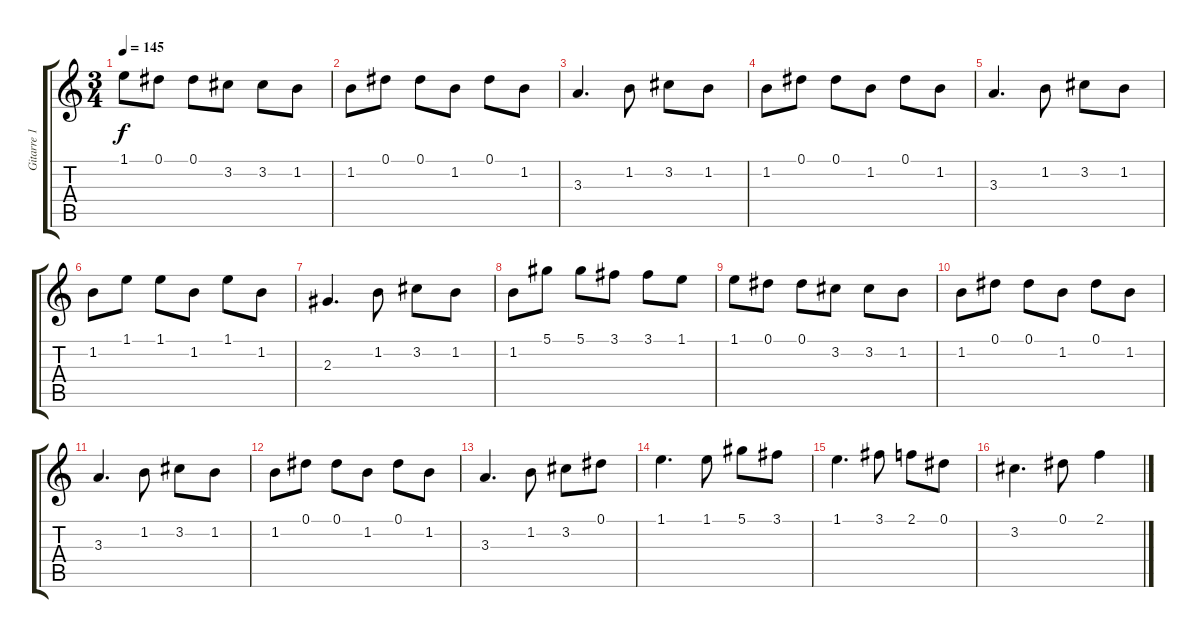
\track ("Gitarre 1" "Gitarre 1") {instrument overdrivenguitar}
\staff {score tabs}
\tuning (Eb4 Bb3 Gb3 Db3 Ab2 Eb2) {hide}
\ts (3 4)
\tempo 145
\clef g2
\ks c
1.1.8{dy f} 0.1.8 0.1.8 3.2.8 3.2.8 1.2.8 |
1.2.8 0.1.8 0.1.8 1.2.8 0.1.8 1.2.8 |
3.3.4{d} 1.2.8 3.2.8 1.2.8 |
1.2.8 0.1.8 0.1.8 1.2.8 0.1.8 1.2.8 |
3.3.4{d} 1.2.8 3.2.8 1.2.8 |
1.2.8 1.1.8 1.1.8 1.2.8 1.1.8 1.2.8 |
2.3.4{d} 1.2.8 3.2.8 1.2.8 |
1.2.8 5.1.8 5.1.8 3.1.8 3.1.8 1.1.8 |
1.1.8 0.1.8 0.1.8 3.2.8 3.2.8 1.2.8 |
1.2.8 0.1.8 0.1.8 1.2.8 0.1.8 1.2.8 |
3.3.4{d} 1.2.8 3.2.8 1.2.8 |
1.2.8 0.1.8 0.1.8 1.2.8 0.1.8 1.2.8 |
3.3.4{d} 1.2.8 3.2.8 0.1.8 |
1.1.4{d} 1.1.8 5.1.8 3.1.8 |
1.1.4{d} 3.1.8 2.1.8 0.1.8 |
3.2.4{d} 0.1.8 2.1.4
